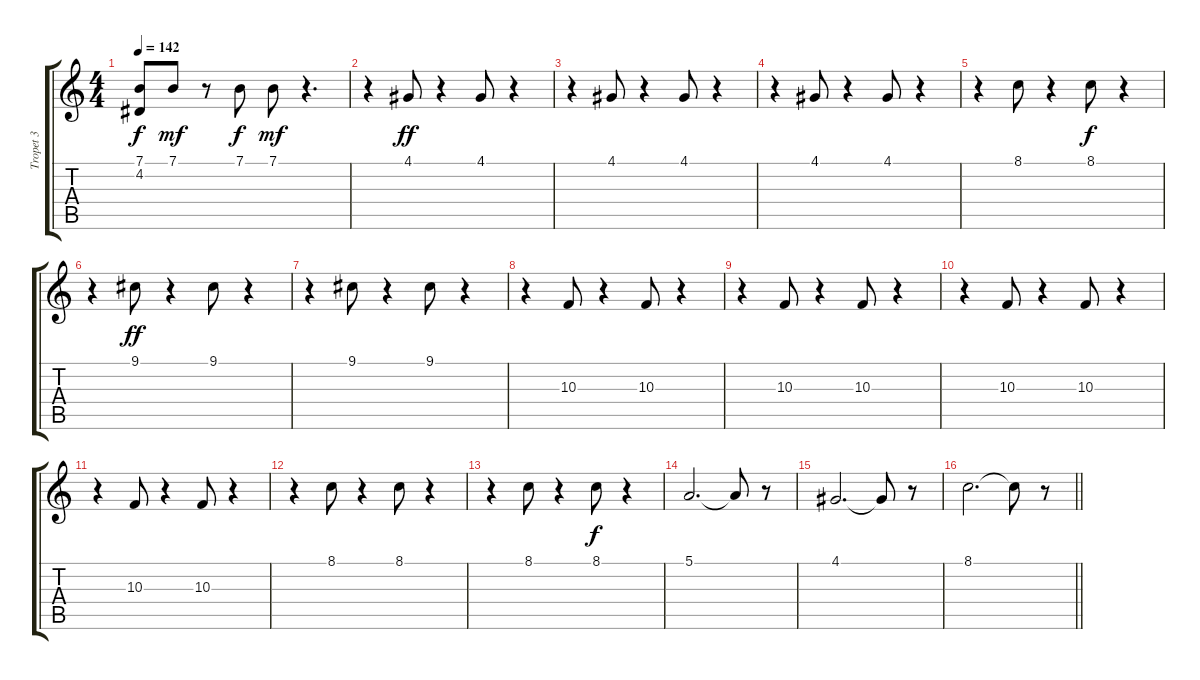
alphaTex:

\track ("Tropet 3" "Tropet 3") {instrument tenorsax}
\staff {score tabs}
\tuning (E4 B3 G3 D3 A2 E2) {hide}
\ts (4 4)
\tempo 142
\clef g2
\ks c
(7.1 4.2).8{dy f} 7.1.8{dy mf} r.8 7.1.8{dy f} 7.1.8{dy mf} r.4{d} |
r.4 4.1.8{dy ff} r.4 4.1.8 r.4 |
r.4 4.1.8 r.4 4.1.8 r.4 |
r.4 4.1.8 r.4 4.1.8 r.4 |
r.4 8.1.8 r.4 8.1.8{dy f} r.4 |
r.4 9.1.8{dy ff} r.4 9.1.8 r.4 |
r.4 9.1.8 r.4 9.1.8 r.4 |
r.4 10.3.8 r.4 10.3.8 r.4 |
r.4 10.3.8 r.4 10.3.8 r.4 |
r.4 10.3.8 r.4 10.3.8 r.4 |
r.4 10.3.8 r.4 10.3.8 r.4 |
r.4 8.1.8 r.4 8.1.8 r.4 |
r.4 8.1.8 r.4 8.1.8{dy f} r.4 |
5.1.2{d} 5.1{t}.8 r.8 |
4.1.2{d} 4.1{t}.8 r.8 |
\barLineRight lightlight
8.1.2{d} 8.1{t}.8 r.8
